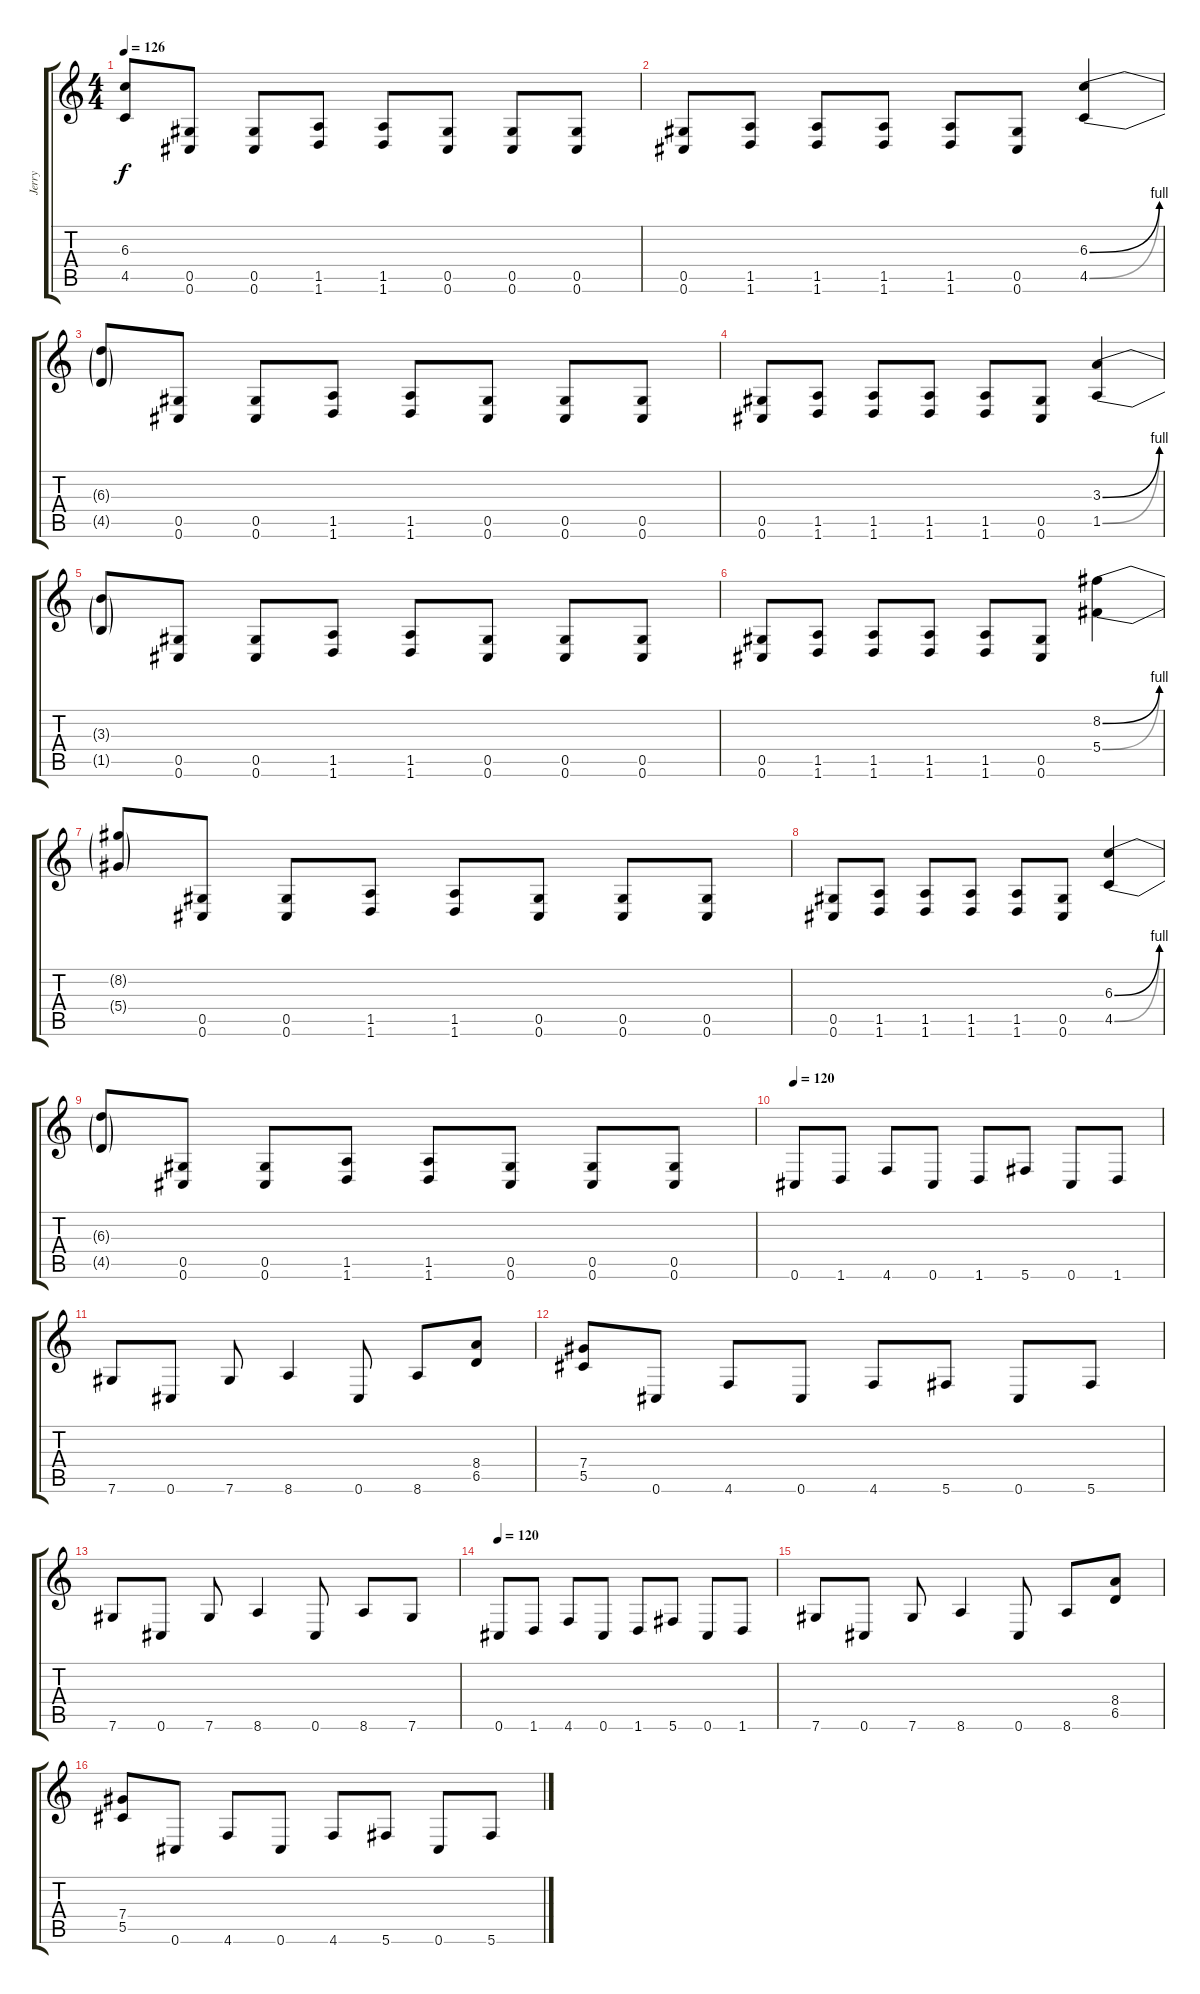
\track ("Jerry" "Jerry") {instrument distortionguitar}
\staff {score tabs}
\tuning (Eb4 Bb3 Gb3 Db3 Ab2 Db2) {hide}
\ts (4 4)
\tempo 126
\clef g2
\ks c
(6.3{t} 4.5{t}).8{dy f} (0.5 0.6).8 (0.5 0.6).8 (1.5 1.6).8 (1.5 1.6).8 (0.5 0.6).8 (0.5 0.6).8 (0.5 0.6).8 |
(0.5 0.6).8 (1.5 1.6).8 (1.5 1.6).8 (1.5 1.6).8 (1.5 1.6).8 (0.5 0.6).8 (6.3{be (bend 0 0 60 4)} 4.5{be (bend 0 0 60 4)}).4 |
(6.3{t} 4.5{t}).8 (0.5 0.6).8 (0.5 0.6).8 (1.5 1.6).8 (1.5 1.6).8 (0.5 0.6).8 (0.5 0.6).8 (0.5 0.6).8 |
(0.5 0.6).8 (1.5 1.6).8 (1.5 1.6).8 (1.5 1.6).8 (1.5 1.6).8 (0.5 0.6).8 (3.3{be (bend 0 0 60 4)} 1.5{be (bend 0 0 60 4)}).4 |
(3.3{t} 1.5{t}).8 (0.5 0.6).8 (0.5 0.6).8 (1.5 1.6).8 (1.5 1.6).8 (0.5 0.6).8 (0.5 0.6).8 (0.5 0.6).8 |
(0.5 0.6).8 (1.5 1.6).8 (1.5 1.6).8 (1.5 1.6).8 (1.5 1.6).8 (0.5 0.6).8 (8.2{be (bend 0 0 60 4)} 5.4{be (bend 0 0 60 4)}).4 |
(8.2{t} 5.4{t}).8 (0.5 0.6).8 (0.5 0.6).8 (1.5 1.6).8 (1.5 1.6).8 (0.5 0.6).8 (0.5 0.6).8 (0.5 0.6).8 |
(0.5 0.6).8 (1.5 1.6).8 (1.5 1.6).8 (1.5 1.6).8 (1.5 1.6).8 (0.5 0.6).8 (6.3{be (bend 0 0 60 4)} 4.5{be (bend 0 0 60 4)}).4 |
(6.3{t} 4.5{t}).8 (0.5 0.6).8 (0.5 0.6).8 (1.5 1.6).8 (1.5 1.6).8 (0.5 0.6).8 (0.5 0.6).8 (0.5 0.6).8 |
\tempo 120
0.6.8 1.6.8 4.6.8 0.6.8 1.6.8 5.6.8 0.6.8 1.6.8 |
7.6.8 0.6.8 7.6.8 8.6.4 0.6.8 8.6.8 (8.4 6.5).8 |
(7.4 5.5).8 0.6.8 4.6.8 0.6.8 4.6.8 5.6.8 0.6.8 5.6.8 |
7.6.8 0.6.8 7.6.8 8.6.4 0.6.8 8.6.8 7.6.8 |
\tempo 120
0.6.8 1.6.8 4.6.8 0.6.8 1.6.8 5.6.8 0.6.8 1.6.8 |
7.6.8 0.6.8 7.6.8 8.6.4 0.6.8 8.6.8 (8.4 6.5).8 |
(7.4 5.5).8 0.6.8 4.6.8 0.6.8 4.6.8 5.6.8 0.6.8 5.6.8
